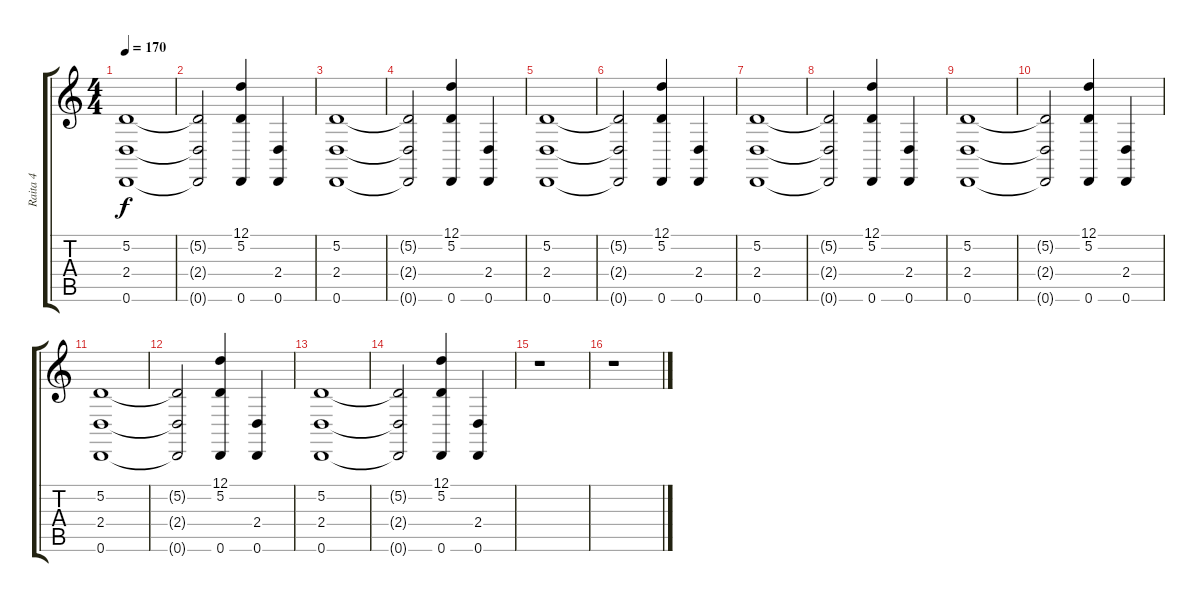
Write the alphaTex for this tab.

\track ("Raita 4" "Raita 4") {instrument stringensemble1}
\staff {score tabs}
\tuning (D4 A3 F3 C3 G2 D2) {hide}
\ts (4 4)
\tempo 170
\clef g2
\ks c
(5.2 2.4 0.6).1{dy f} |
(5.2{t} 2.4{t} 0.6{t}).2 (12.1 5.2 0.6).4 (2.4 0.6).4 |
(5.2 2.4 0.6).1 |
(5.2{t} 2.4{t} 0.6{t}).2 (12.1 5.2 0.6).4 (2.4 0.6).4 |
(5.2 2.4 0.6).1 |
(5.2{t} 2.4{t} 0.6{t}).2 (12.1 5.2 0.6).4 (2.4 0.6).4 |
(5.2 2.4 0.6).1 |
(5.2{t} 2.4{t} 0.6{t}).2 (12.1 5.2 0.6).4 (2.4 0.6).4 |
(5.2 2.4 0.6).1 |
(5.2{t} 2.4{t} 0.6{t}).2 (12.1 5.2 0.6).4 (2.4 0.6).4 |
(5.2 2.4 0.6).1 |
(5.2{t} 2.4{t} 0.6{t}).2 (12.1 5.2 0.6).4 (2.4 0.6).4 |
(5.2 2.4 0.6).1 |
(5.2{t} 2.4{t} 0.6{t}).2 (12.1 5.2 0.6).4 (2.4 0.6).4 |
r.1 |
r.1
